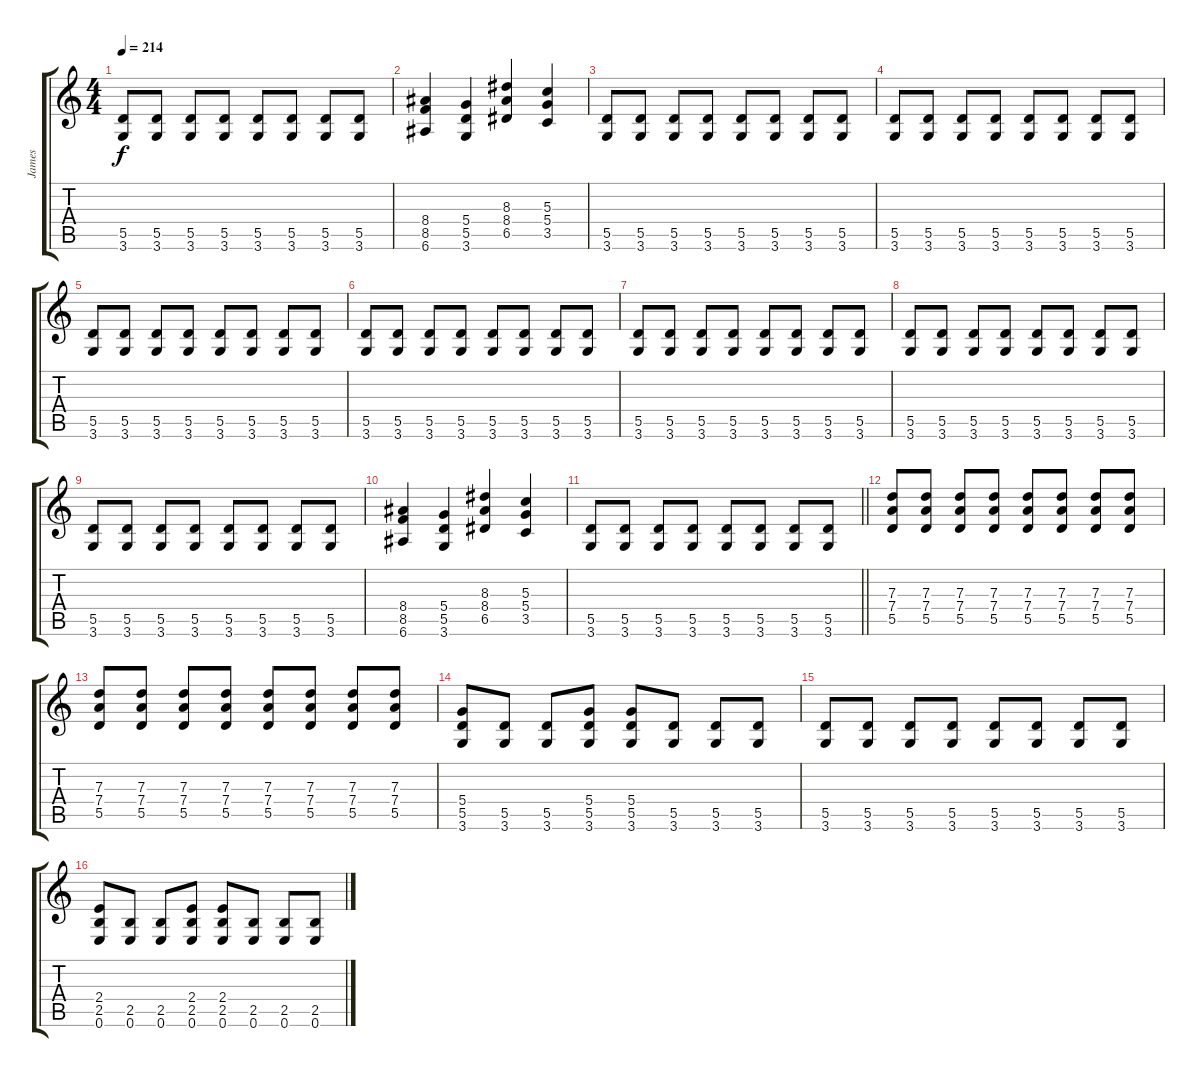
\track ("James" "James") {instrument distortionguitar}
\staff {score tabs}
\tuning (E4 B3 G3 D3 A2 E2) {hide}
\ts (4 4)
\tempo 214
\clef g2
\ks c
(5.5 3.6).8{dy f} (5.5 3.6).8 (5.5 3.6).8 (5.5 3.6).8 (5.5 3.6).8 (5.5 3.6).8 (5.5 3.6).8 (5.5 3.6).8 |
(8.4 8.5 6.6).4 (5.4 5.5 3.6).4 (8.3 8.4 6.5).4 (5.3 5.4 3.5).4 |
(5.5 3.6).8 (5.5 3.6).8 (5.5 3.6).8 (5.5 3.6).8 (5.5 3.6).8 (5.5 3.6).8 (5.5 3.6).8 (5.5 3.6).8 |
(5.5 3.6).8 (5.5 3.6).8 (5.5 3.6).8 (5.5 3.6).8 (5.5 3.6).8 (5.5 3.6).8 (5.5 3.6).8 (5.5 3.6).8 |
(5.5 3.6).8 (5.5 3.6).8 (5.5 3.6).8 (5.5 3.6).8 (5.5 3.6).8 (5.5 3.6).8 (5.5 3.6).8 (5.5 3.6).8 |
(5.5 3.6).8 (5.5 3.6).8 (5.5 3.6).8 (5.5 3.6).8 (5.5 3.6).8 (5.5 3.6).8 (5.5 3.6).8 (5.5 3.6).8 |
(5.5 3.6).8 (5.5 3.6).8 (5.5 3.6).8 (5.5 3.6).8 (5.5 3.6).8 (5.5 3.6).8 (5.5 3.6).8 (5.5 3.6).8 |
(5.5 3.6).8 (5.5 3.6).8 (5.5 3.6).8 (5.5 3.6).8 (5.5 3.6).8 (5.5 3.6).8 (5.5 3.6).8 (5.5 3.6).8 |
(5.5 3.6).8 (5.5 3.6).8 (5.5 3.6).8 (5.5 3.6).8 (5.5 3.6).8 (5.5 3.6).8 (5.5 3.6).8 (5.5 3.6).8 |
(8.4 8.5 6.6).4 (5.4 5.5 3.6).4 (8.3 8.4 6.5).4 (5.3 5.4 3.5).4 |
\barLineRight lightlight
(5.5 3.6).8 (5.5 3.6).8 (5.5 3.6).8 (5.5 3.6).8 (5.5 3.6).8 (5.5 3.6).8 (5.5 3.6).8 (5.5 3.6).8 |
(7.3 7.4 5.5).8 (7.3 7.4 5.5).8 (7.3 7.4 5.5).8 (7.3 7.4 5.5).8 (7.3 7.4 5.5).8 (7.3 7.4 5.5).8 (7.3 7.4 5.5).8 (7.3 7.4 5.5).8 |
(7.3 7.4 5.5).8 (7.3 7.4 5.5).8 (7.3 7.4 5.5).8 (7.3 7.4 5.5).8 (7.3 7.4 5.5).8 (7.3 7.4 5.5).8 (7.3 7.4 5.5).8 (7.3 7.4 5.5).8 |
(5.4 5.5 3.6).8 (5.5 3.6).8 (5.5 3.6).8 (5.4 5.5 3.6).8 (5.4 5.5 3.6).8 (5.5 3.6).8 (5.5 3.6).8 (5.5 3.6).8 |
(5.5 3.6).8 (5.5 3.6).8 (5.5 3.6).8 (5.5 3.6).8 (5.5 3.6).8 (5.5 3.6).8 (5.5 3.6).8 (5.5 3.6).8 |
(2.4 2.5 0.6).8 (2.5 0.6).8 (2.5 0.6).8 (2.4 2.5 0.6).8 (2.4 2.5 0.6).8 (2.5 0.6).8 (2.5 0.6).8 (2.5 0.6).8
